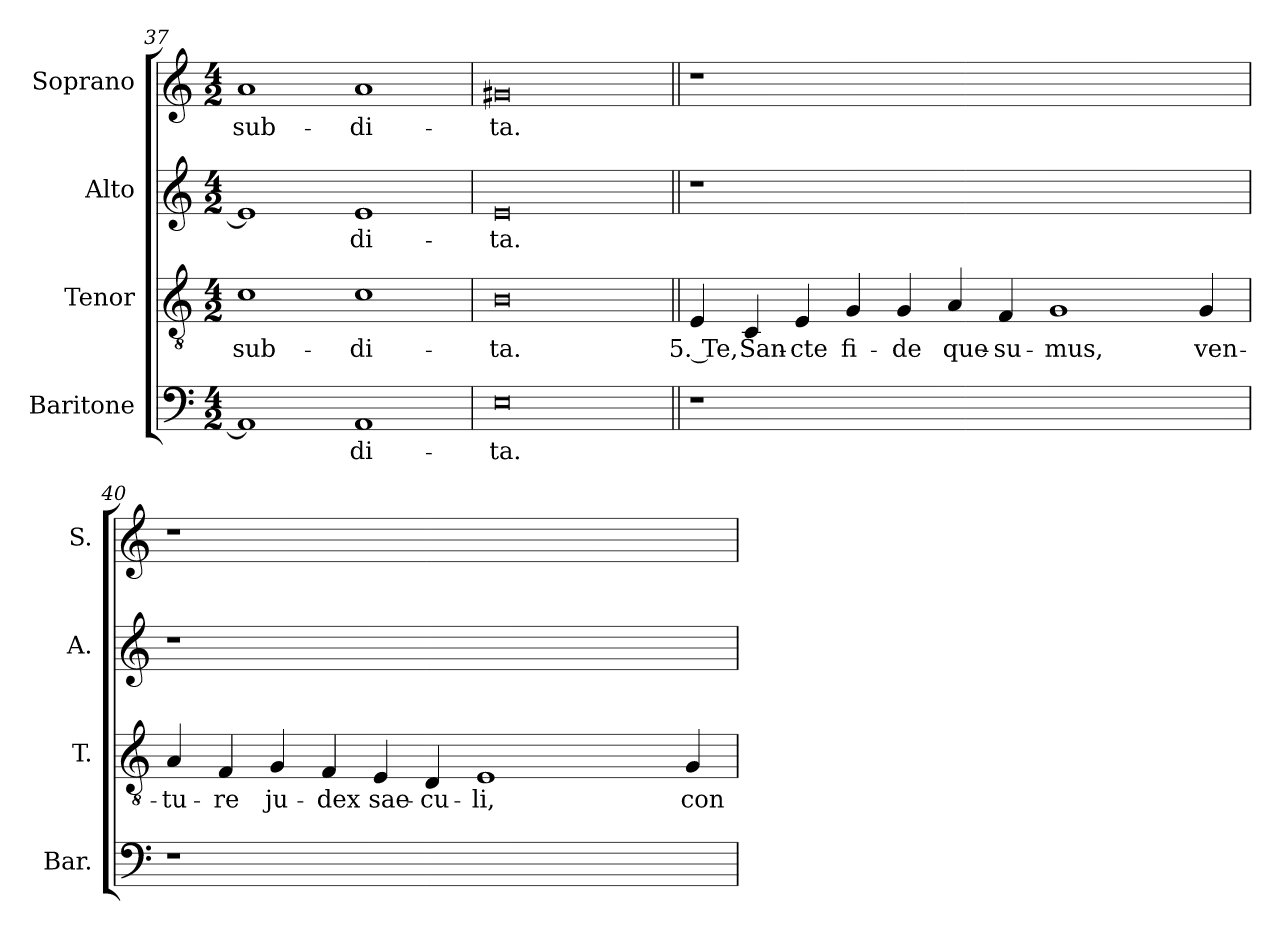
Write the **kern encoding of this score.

**kern	**text	**kern	**text	**kern	**text	**kern	**text
*part4	*part4	*part3	*part3	*part2	*part2	*part1	*part1
*staff4	*staff4	*staff3	*staff3	*staff2	*staff2	*staff1	*staff1
*I"Baritone	*	*I"Tenor	*	*I"Alto	*	*I"Soprano	*
*I'Bar.	*	*I'T.	*	*I'A.	*	*I'S.	*
*clefF4	*	*clefGv2	*	*clefG2	*	*clefG2	*
*	*	*ITrd7c12	*	*	*	*	*
*k[]	*	*k[]	*	*k[]	*	*k[]	*
*C:	*	*C:	*	*C:	*	*C:	*
*M4/2	*	*M4/2	*	*M4/2	*	*M4/2	*
=37	=37	=37	=37	=37	=37	=37	=37
!	!	!	!LO:LY:b:color=#000000	!	!	!	!
!	!	!	!	!	!	!	!LO:LY:b:color=#000000
1AAi]	.	1Ci	sub-	1ei]	.	1ai	sub-
!	!LO:LY:b:color=#000000	!	!	!	!	!	!
!	!	!	!LO:LY:b:color=#000000	!	!	!	!
!	!	!	!	!	!LO:LY:b:color=#000000	!	!
!	!	!	!	!	!	!	!LO:LY:b:color=#000000
1AAi	-di-	1Ci	-di-	1ei	-di-	1ai	-di-
=38	=38	=38	=38	=38	=38	=38	=38
!	!LO:LY:b:color=#000000	!	!	!	!	!	!
!	!	!	!LO:LY:b:color=#000000	!	!	!	!
!	!	!	!	!	!LO:LY:b:color=#000000	!	!
!	!	!	!	!	!	!	!LO:LY:b:color=#000000
0Ei	-ta.	0BBi	-ta.	0ei	-ta.	0g#Xi	-ta.
!!LO:PB:g=z
=39||	=39||	=39||	=39||	=39||	=39||	=39||	=39||
!LO:N:vis=1	!	!	!	!	!	!	!
*	*	*MM112	*	*	*	*MM112	*
!	!	!	!LO:LY:b:color=#000000	!LO:N:vis=1	!	!LO:N:vis=1	!
0r	.	4EEi/	5. Te,	0r	.	0r	.
!	!	!	!LO:LY:b:color=#000000	!	!	!	!
.	.	4CCi/	San-	.	.	.	.
!	!	!	!LO:LY:b:color=#000000	!	!	!	!
.	.	4EEi/	-cte	.	.	.	.
!	!	!	!LO:LY:b:color=#000000	!	!	!	!
.	.	4GGi/	fi-	.	.	.	.
!	!	!	!LO:LY:b:color=#000000	!	!	!	!
.	.	4GGi/	-de	.	.	.	.
!	!	!	!LO:LY:b:color=#000000	!	!	!	!
.	.	4AAi/	que-	.	.	.	.
!	!	!	!LO:LY:b:color=#000000	!	!	!	!
.	.	4FFi/	-su-	.	.	.	.
!	!	!	!LO:LY:b:color=#000000	!	!	!	!
.	.	1GGi	-mus,	.	.	.	.
1ryy	.	.	.	1ryy	.	1ryy	.
!	!	!	!LO:LY:b:color=#000000	!	!	!	!
.	.	4GGi/	ven-	.	.	.	.
=40	=40	=40	=40	=40	=40	=40	=40
!LO:N:vis=1	!	!	!	!	!	!	!
!	!	!	!LO:LY:b:color=#000000	!LO:N:vis=1	!	!LO:N:vis=1	!
0r	.	4AAi/	-tu-	0r	.	0r	.
!	!	!	!LO:LY:b:color=#000000	!	!	!	!
.	.	4FFi/	-re	.	.	.	.
!	!	!	!LO:LY:b:color=#000000	!	!	!	!
.	.	4GGi/	ju-	.	.	.	.
!	!	!	!LO:LY:b:color=#000000	!	!	!	!
.	.	4FFi/	-dex	.	.	.	.
!	!	!	!LO:LY:b:color=#000000	!	!	!	!
.	.	4EEi/	sae-	.	.	.	.
!	!	!	!LO:LY:b:color=#000000	!	!	!	!
.	.	4DDi/	-cu-	.	.	.	.
!	!	!	!LO:LY:b:color=#000000	!	!	!	!
.	.	1EEi	-li,	.	.	.	.
1ryy	.	.	.	1ryy	.	1ryy	.
.	.	4ryy	.	.	.	.	.
!	!	!	!LO:LY:b:color=#000000	!	!	!	!
.	.	4GGi/	con-	.	.	.	.
=	=	=	=	=	=	=	=
*-	*-	*-	*-	*-	*-	*-	*-
